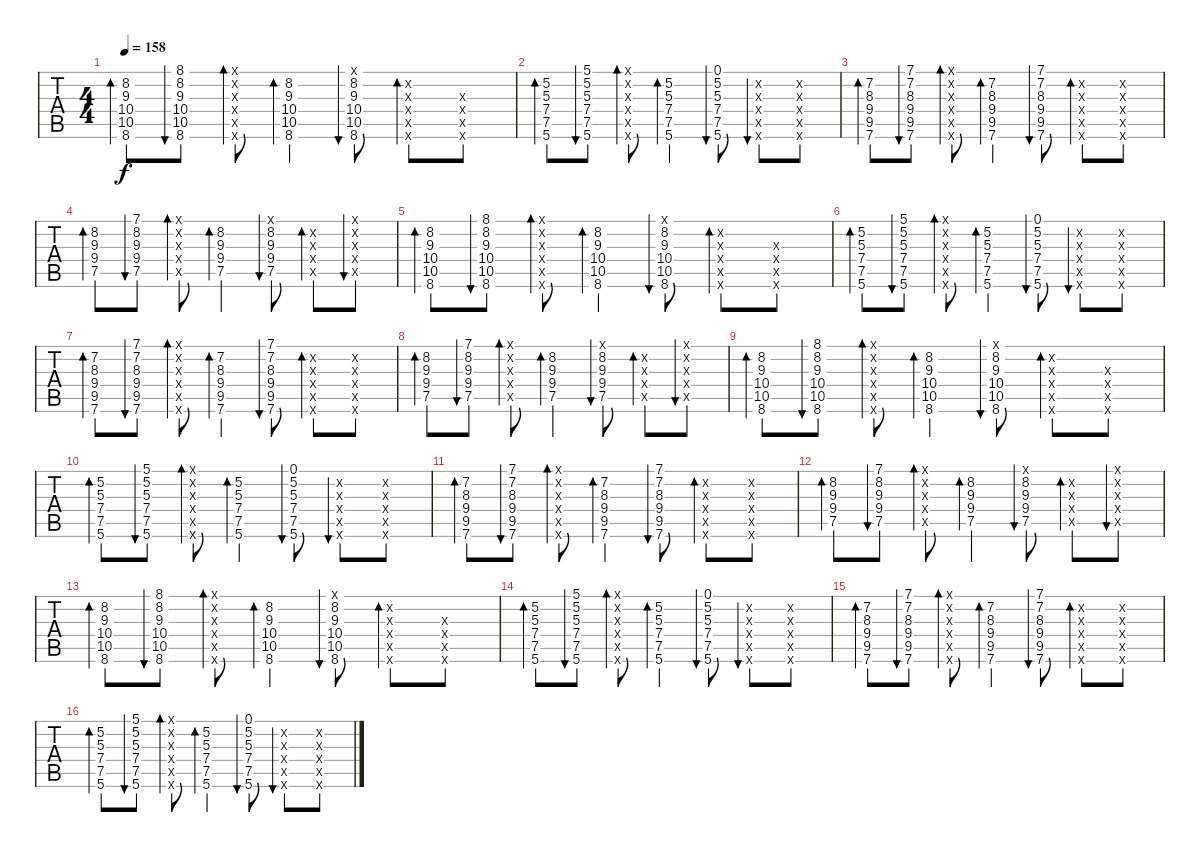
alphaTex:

\track ("   " "   ") {instrument electricguitarjazz}
\staff {tabs}
\tuning (D4 A3 F3 C3 G2 D2) {hide}
\ts (4 4)
\tempo 158
\clef g2
\ks c
(8.2 9.3 10.4 10.5 8.6).8{bd 120 dy f} (8.1 8.2 9.3 10.4 10.5 8.6).8{bu 60} (8.1{x} 8.2{x} 9.3{x} 10.4{x} 10.5{x} 8.6{x}).8{bd 60} (8.2 9.3 10.4 10.5 8.6).4{bd 60} (8.1{x} 8.2 9.3 10.4 10.5 8.6).8{bu 60} (8.2{x} 9.3{x} 10.4{x} 10.5{x} 8.6{x}).8{bd 60} (9.3{x} 10.4{x} 10.5{x} 8.6{x}).8 |
(5.2 5.3 7.4 7.5 5.6).8{bd 120} (5.1 5.2 5.3 7.4 7.5 5.6).8{bu 60} (5.1{x} 5.2{x} 5.3{x} 7.4{x} 7.5{x} 5.6{x}).8{bd 60} (5.2 5.3 7.4 7.5 5.6).4{bd 60} (0.1 5.2 5.3 7.4 7.5 5.6).8{bu 60} (5.2{x} 5.3{x} 7.4{x} 7.5{x} 5.6{x}).8{bu 120} (5.2{x} 5.3{x} 7.4{x} 7.5{x} 5.6{x}).8 |
(7.2 8.3 9.4 9.5 7.6).8{bd 120} (7.1 7.2 8.3 9.4 9.5 7.6).8{bu 60} (7.1{x} 7.2{x} 8.3{x} 9.4{x} 9.5{x} 7.6{x}).8{bd 60} (7.2 8.3 9.4 9.5 7.6).4{bd 60} (7.1 7.2 8.3 9.4 9.5 7.6).8{bu 60} (7.2{x} 8.3{x} 9.4{x} 9.5{x} 7.6{x}).8{bd 120} (7.2{x} 8.3{x} 9.4{x} 9.5{x} 7.6{x}).8 |
(8.2 9.3 9.4 7.5).8{bd 120} (7.1 8.2 9.3 9.4 7.5).8{bu 60} (7.1{x} 8.2{x} 9.3{x} 9.4{x} 7.5{x}).8{bd 60} (8.2 9.3 9.4 7.5).4{bd 60} (7.1{x} 8.2 9.3 9.4 7.5).8{bu 60} (8.2{x} 9.3{x} 9.4{x} 7.5{x}).8{bd 120} (7.1{x} 8.2{x} 9.3{x} 9.4{x} 7.5{x}).8{bu 120} |
(8.2 9.3 10.4 10.5 8.6).8{bd 120} (8.1 8.2 9.3 10.4 10.5 8.6).8{bu 60} (8.1{x} 8.2{x} 9.3{x} 10.4{x} 10.5{x} 8.6{x}).8{bd 60} (8.2 9.3 10.4 10.5 8.6).4{bd 60} (8.1{x} 8.2 9.3 10.4 10.5 8.6).8{bu 60} (8.2{x} 9.3{x} 10.4{x} 10.5{x} 8.6{x}).8{bd 60} (9.3{x} 10.4{x} 10.5{x} 8.6{x}).8 |
(5.2 5.3 7.4 7.5 5.6).8{bd 120} (5.1 5.2 5.3 7.4 7.5 5.6).8{bu 60} (5.1{x} 5.2{x} 5.3{x} 7.4{x} 7.5{x} 5.6{x}).8{bd 60} (5.2 5.3 7.4 7.5 5.6).4{bd 60} (0.1 5.2 5.3 7.4 7.5 5.6).8{bu 60} (5.2{x} 5.3{x} 7.4{x} 7.5{x} 5.6{x}).8{bu 120} (5.2{x} 5.3{x} 7.4{x} 7.5{x} 5.6{x}).8 |
(7.2 8.3 9.4 9.5 7.6).8{bd 120} (7.1 7.2 8.3 9.4 9.5 7.6).8{bu 60} (7.1{x} 7.2{x} 8.3{x} 9.4{x} 9.5{x} 7.6{x}).8{bd 60} (7.2 8.3 9.4 9.5 7.6).4{bd 60} (7.1 7.2 8.3 9.4 9.5 7.6).8{bu 60} (7.2{x} 8.3{x} 9.4{x} 9.5{x} 7.6{x}).8{bd 120} (7.2{x} 8.3{x} 9.4{x} 9.5{x} 7.6{x}).8 |
(8.2 9.3 9.4 7.5).8{bd 120} (7.1 8.2 9.3 9.4 7.5).8{bu 60} (7.1{x} 8.2{x} 9.3{x} 9.4{x} 7.5{x}).8{bd 60} (8.2 9.3 9.4 7.5).4{bd 60} (7.1{x} 8.2 9.3 9.4 7.5).8{bu 60} (8.2{x} 9.3{x} 9.4{x} 7.5{x}).8{bd 120} (7.1{x} 8.2{x} 9.3{x} 9.4{x} 7.5{x}).8{bu 120} |
(8.2 9.3 10.4 10.5 8.6).8{bd 120} (8.1 8.2 9.3 10.4 10.5 8.6).8{bu 60} (8.1{x} 8.2{x} 9.3{x} 10.4{x} 10.5{x} 8.6{x}).8{bd 60} (8.2 9.3 10.4 10.5 8.6).4{bd 60} (8.1{x} 8.2 9.3 10.4 10.5 8.6).8{bu 60} (8.2{x} 9.3{x} 10.4{x} 10.5{x} 8.6{x}).8{bd 60} (9.3{x} 10.4{x} 10.5{x} 8.6{x}).8 |
(5.2 5.3 7.4 7.5 5.6).8{bd 120} (5.1 5.2 5.3 7.4 7.5 5.6).8{bu 60} (5.1{x} 5.2{x} 5.3{x} 7.4{x} 7.5{x} 5.6{x}).8{bd 60} (5.2 5.3 7.4 7.5 5.6).4{bd 60} (0.1 5.2 5.3 7.4 7.5 5.6).8{bu 60} (5.2{x} 5.3{x} 7.4{x} 7.5{x} 5.6{x}).8{bu 120} (5.2{x} 5.3{x} 7.4{x} 7.5{x} 5.6{x}).8 |
(7.2 8.3 9.4 9.5 7.6).8{bd 120} (7.1 7.2 8.3 9.4 9.5 7.6).8{bu 60} (7.1{x} 7.2{x} 8.3{x} 9.4{x} 9.5{x} 7.6{x}).8{bd 60} (7.2 8.3 9.4 9.5 7.6).4{bd 60} (7.1 7.2 8.3 9.4 9.5 7.6).8{bu 60} (7.2{x} 8.3{x} 9.4{x} 9.5{x} 7.6{x}).8{bd 120} (7.2{x} 8.3{x} 9.4{x} 9.5{x} 7.6{x}).8 |
(8.2 9.3 9.4 7.5).8{bd 120} (7.1 8.2 9.3 9.4 7.5).8{bu 60} (7.1{x} 8.2{x} 9.3{x} 9.4{x} 7.5{x}).8{bd 60} (8.2 9.3 9.4 7.5).4{bd 60} (7.1{x} 8.2 9.3 9.4 7.5).8{bu 60} (8.2{x} 9.3{x} 9.4{x} 7.5{x}).8{bd 120} (7.1{x} 8.2{x} 9.3{x} 9.4{x} 7.5{x}).8{bu 120} |
(8.2 9.3 10.4 10.5 8.6).8{bd 120} (8.1 8.2 9.3 10.4 10.5 8.6).8{bu 60} (8.1{x} 8.2{x} 9.3{x} 10.4{x} 10.5{x} 8.6{x}).8{bd 60} (8.2 9.3 10.4 10.5 8.6).4{bd 60} (8.1{x} 8.2 9.3 10.4 10.5 8.6).8{bu 60} (8.2{x} 9.3{x} 10.4{x} 10.5{x} 8.6{x}).8{bd 60} (9.3{x} 10.4{x} 10.5{x} 8.6{x}).8 |
(5.2 5.3 7.4 7.5 5.6).8{bd 120} (5.1 5.2 5.3 7.4 7.5 5.6).8{bu 60} (5.1{x} 5.2{x} 5.3{x} 7.4{x} 7.5{x} 5.6{x}).8{bd 60} (5.2 5.3 7.4 7.5 5.6).4{bd 60} (0.1 5.2 5.3 7.4 7.5 5.6).8{bu 60} (5.2{x} 5.3{x} 7.4{x} 7.5{x} 5.6{x}).8{bu 120} (5.2{x} 5.3{x} 7.4{x} 7.5{x} 5.6{x}).8 |
(7.2 8.3 9.4 9.5 7.6).8{bd 120} (7.1 7.2 8.3 9.4 9.5 7.6).8{bu 60} (7.1{x} 7.2{x} 8.3{x} 9.4{x} 9.5{x} 7.6{x}).8{bd 60} (7.2 8.3 9.4 9.5 7.6).4{bd 60} (7.1 7.2 8.3 9.4 9.5 7.6).8{bu 60} (7.2{x} 8.3{x} 9.4{x} 9.5{x} 7.6{x}).8{bd 120} (7.2{x} 8.3{x} 9.4{x} 9.5{x} 7.6{x}).8 |
(5.2 5.3 7.4 7.5 5.6).8{bd 120} (5.1 5.2 5.3 7.4 7.5 5.6).8{bu 60} (5.1{x} 5.2{x} 5.3{x} 7.4{x} 7.5{x} 5.6{x}).8{bd 60} (5.2 5.3 7.4 7.5 5.6).4{bd 60} (0.1 5.2 5.3 7.4 7.5 5.6).8{bu 60} (5.2{x} 5.3{x} 7.4{x} 7.5{x} 5.6{x}).8{bu 120} (5.2{x} 5.3{x} 7.4{x} 7.5{x} 5.6{x}).8
